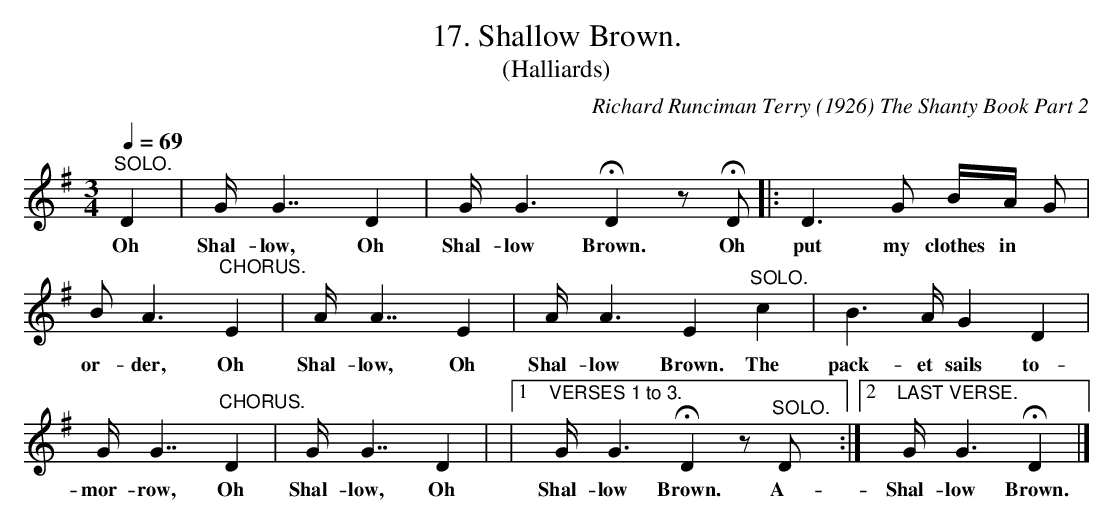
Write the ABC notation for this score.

X:1
T:17. Shallow Brown.
T:(Halliards)
C:Richard Runciman Terry (1926) The Shanty Book Part 2
L:1/4
Q:1/4=69
M:3/4
K:G
"^SOLO." D | G<<G D | G// G3/2 !fermata! D z/ !fermata! D/ |: D>G B//A// G/ |B<A "^CHORUS." E | A<<A E |
w: Oh | Shal-low, Oh | Shal-low Brown. Oh | put my clothes in | or-der, Oh | Shal-low, Oh |
A// A3/2  E "^SOLO." c | B3/2 A// G D | G<<G "^CHORUS." D |
w: Shal-low Brown. The | pack-et sails to- | mor-row, Oh |
 G<<G D | |1 "VERSES 1 to 3." G// G3/2 !fermata! D z/2 "^SOLO." D/2 :|2 "LAST VERSE." G// G3/2 !fermata! D |]
w: Shal-low, Oh | Shal-low Brown. A-| Shal-low Brown. |
